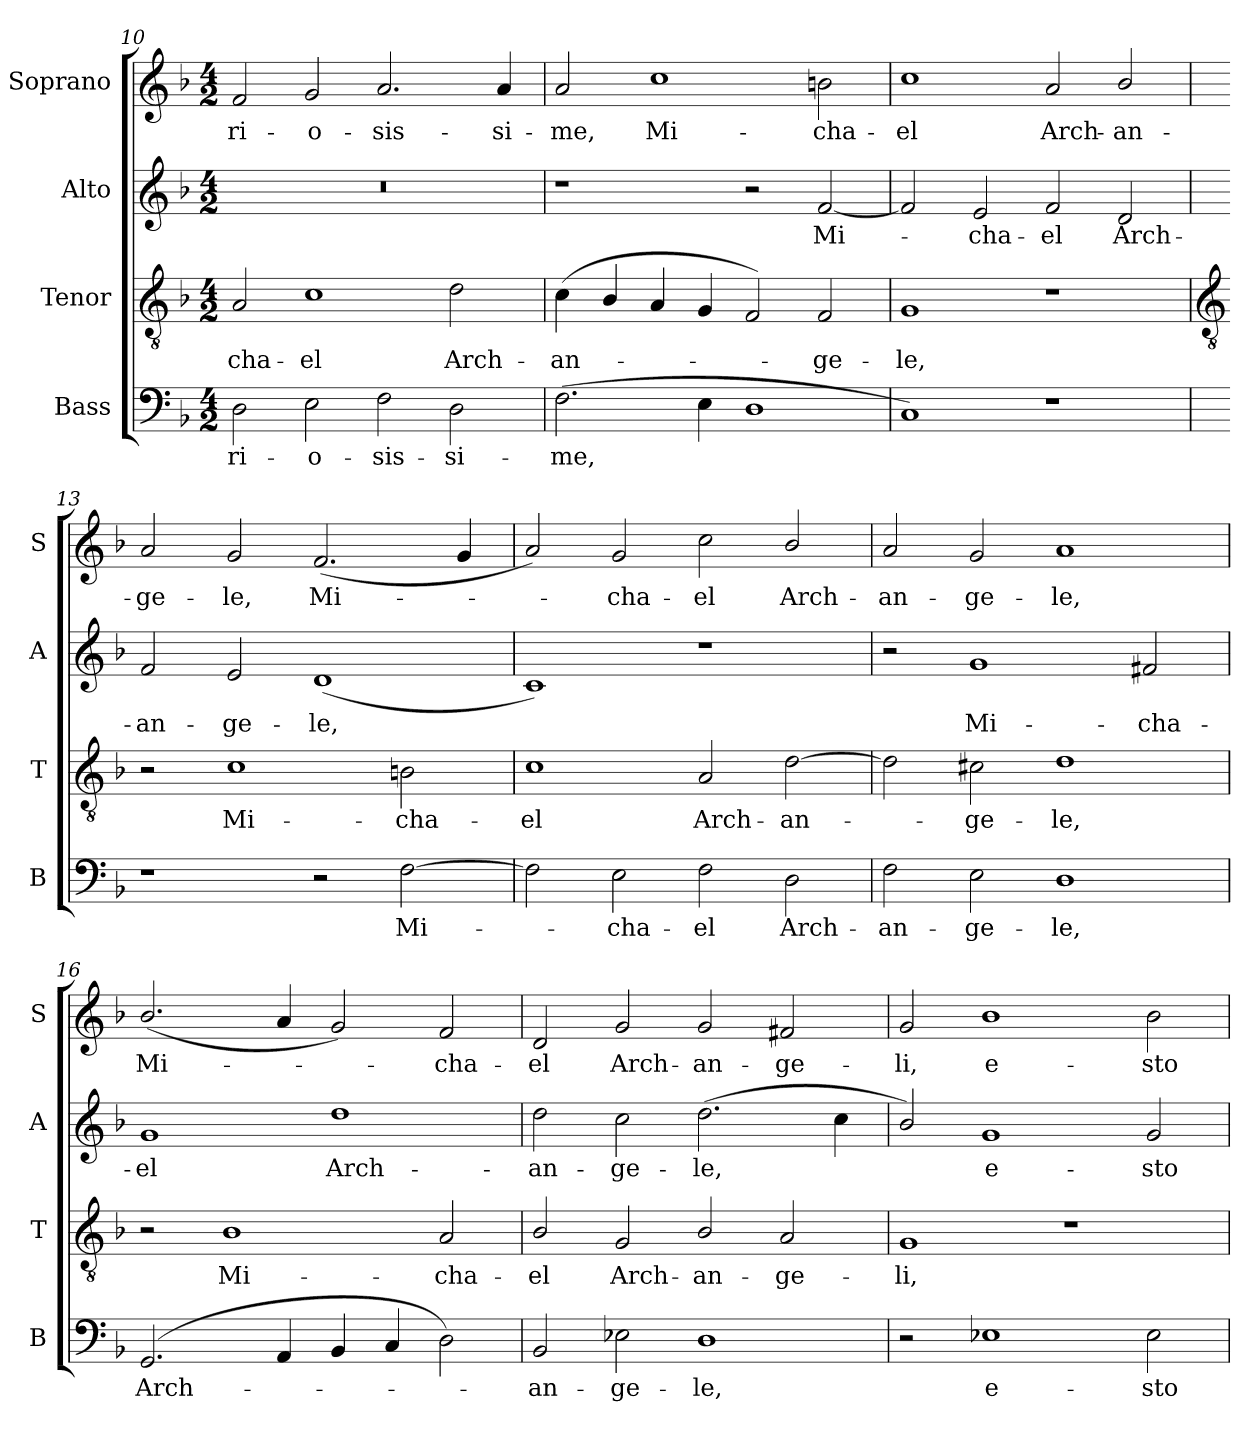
**kern	**text	**kern	**text	**kern	**text	**kern	**text
*part4	*part4	*part3	*part3	*part2	*part2	*part1	*part1
*staff4	*staff4	*staff3	*staff3	*staff2	*staff2	*staff1	*staff1
*I"Bass	*	*I"Tenor	*	*I"Alto	*	*I"Soprano	*
*I'B	*	*I'T	*	*I'A	*	*I'S	*
*clefF4	*	*clefGv2	*	*clefG2	*	*clefG2	*
*k[b-]	*	*k[b-]	*	*k[b-]	*	*k[b-]	*
*F:	*	*F:	*	*F:	*	*F:	*
*M4/2	*	*M4/2	*	*M4/2	*	*M4/2	*
=10	=10	=10	=10	=10	=10	=10	=10
!	!LO:LY:b	!	!LO:LY:b	!	!	!	!LO:LY:b
2D	-ri-	2A	-cha-	0r	.	2f	-ri-
!	!LO:LY:b	!	!LO:LY:b	!	!	!	!LO:LY:b
2E	-o-	1c	-el	.	.	2g	-o-
!	!LO:LY:b	!	!	!	!	!	!LO:LY:b
2F	-sis-	.	.	.	.	2.a	-sis-
!	!LO:LY:b	!	!LO:LY:b	!	!	!	!
2D	-si-	2d	Arch-	.	.	.	.
!	!	!	!	!	!	!	!LO:LY:b
.	.	.	.	.	.	4a	-si-
=11	=11	=11	=11	=11	=11	=11	=11
!	!LO:LY:b	!	!LO:LY:b	!	!	!	!LO:LY:b
(>2.F	-me,	(<4c	-an-	1r	.	2a	-me,
.	.	4B-/	.	.	.	.	.
!	!	!	!	!	!	!	!LO:LY:b
.	.	4A	.	.	.	1cc	Mi-
4E	.	4G	.	.	.	.	.
1D	.	2F)	.	2r	.	.	.
!	!	!	!LO:LY:b	!	!LO:LY:b	!	!LO:LY:b
.	.	2F	ge-	[2f	Mi-	2bn	-cha-
=12	=12	=12	=12	=12	=12	=12	=12
!	!	!	!LO:LY:b	!	!	!	!LO:LY:b
1C)	.	1G	-le,	2f]	.	1cc	-el
!	!	!	!	!	!LO:LY:b	!	!
.	.	.	.	2e	cha-	.	.
!	!	!	!	!	!LO:LY:b	!	!LO:LY:b
1r	.	1r	.	2f	-el	2a	Arch-
!	!	!	!	!	!LO:LY:b	!	!LO:LY:b
.	.	.	.	2d	Arch-	2b-/	-an-
!!LO:LB:g=z
=13	=13	=13	=13	=13	=13	=13	=13
*	*	*clefGv2	*	*	*	*	*
!	!	!	!	!	!LO:LY:b	!	!LO:LY:b
1r	.	2r	.	2f	-an-	2a	-ge-
!	!	!	!LO:LY:b	!	!LO:LY:b	!	!LO:LY:b
.	.	1c	Mi-	2e	-ge-	2g	-le,
!	!	!	!	!	!LO:LY:b	!	!LO:LY:b
2r	.	.	.	(<1d	-le,	(<2.f	Mi-
!	!LO:LY:b	!	!LO:LY:b	!	!	!	!
[2F	Mi-	2Bn	-cha-	.	.	.	.
.	.	.	.	.	.	4g	.
=14	=14	=14	=14	=14	=14	=14	=14
!	!	!	!LO:LY:b	!	!	!	!
2F]	.	1c	-el	1c)	.	2a)	.
!	!LO:LY:b	!	!	!	!	!	!LO:LY:b
2E	cha-	.	.	.	.	2g	cha-
!	!LO:LY:b	!	!LO:LY:b	!	!	!	!LO:LY:b
2F	-el	2A	Arch-	1r	.	2cc	-el
!	!LO:LY:b	!	!LO:LY:b	!	!	!	!LO:LY:b
2D	Arch-	[2d	-an-	.	.	2b-/	Arch-
=15	=15	=15	=15	=15	=15	=15	=15
!	!LO:LY:b	!	!	!	!	!	!LO:LY:b
2F	-an-	2d]	.	2r	.	2a	-an-
!	!LO:LY:b	!	!LO:LY:b	!	!LO:LY:b	!	!LO:LY:b
2E	-ge-	2c#X	ge-	1g	Mi-	2g	-ge-
!	!LO:LY:b	!	!LO:LY:b	!	!	!	!LO:LY:b
1D	-le,	1d	-le,	.	.	1a	-le,
!	!	!	!	!	!LO:LY:b	!	!
.	.	.	.	2f#X	-cha-	.	.
=16	=16	=16	=16	=16	=16	=16	=16
!	!LO:LY:b	!	!	!	!LO:LY:b	!	!LO:LY:b
(<2.GG	Arch-	2r	.	1g	-el	(<2.b-/	Mi-
!	!	!	!LO:LY:b	!	!	!	!
.	.	1B-	Mi-	.	.	.	.
4AA	.	.	.	.	.	4a	.
!	!	!	!	!	!LO:LY:b	!	!
4BB-	.	.	.	1dd	Arch-	2g)	.
4C	.	.	.	.	.	.	.
!	!	!	!LO:LY:b	!	!	!	!LO:LY:b
2D)	.	2A	-cha-	.	.	2f	cha-
=17	=17	=17	=17	=17	=17	=17	=17
!	!LO:LY:b	!	!LO:LY:b	!	!LO:LY:b	!	!LO:LY:b
2BB-	an-	2B-/	-el	2dd	-an-	2d	-el
!	!LO:LY:b	!	!LO:LY:b	!	!LO:LY:b	!	!LO:LY:b
2E-X	-ge-	2G	Arch-	2cc	-ge-	2g	Arch-
!	!LO:LY:b	!	!LO:LY:b	!	!LO:LY:b	!	!LO:LY:b
1D	-le,	2B-/	-an-	(>2.dd	-le,	2g	-an-
!	!	!	!LO:LY:b	!	!	!	!LO:LY:b
.	.	2A	-ge-	.	.	2f#X	-ge-
.	.	.	.	4cc	.	.	.
=18	=18	=18	=18	=18	=18	=18	=18
!	!	!	!LO:LY:b	!	!	!	!LO:LY:b
2r	.	1G	-li,	2b-/)	.	2g	-li,
!	!LO:LY:b	!	!	!	!LO:LY:b	!	!LO:LY:b
1E-X	e-	.	.	1g	e-	1b-	e-
.	.	1r	.	.	.	.	.
!	!LO:LY:b	!	!	!	!LO:LY:b	!	!LO:LY:b
2E-	-sto	.	.	2g	-sto	2b-	-sto
=	=	=	=	=	=	=	=
*-	*-	*-	*-	*-	*-	*-	*-
